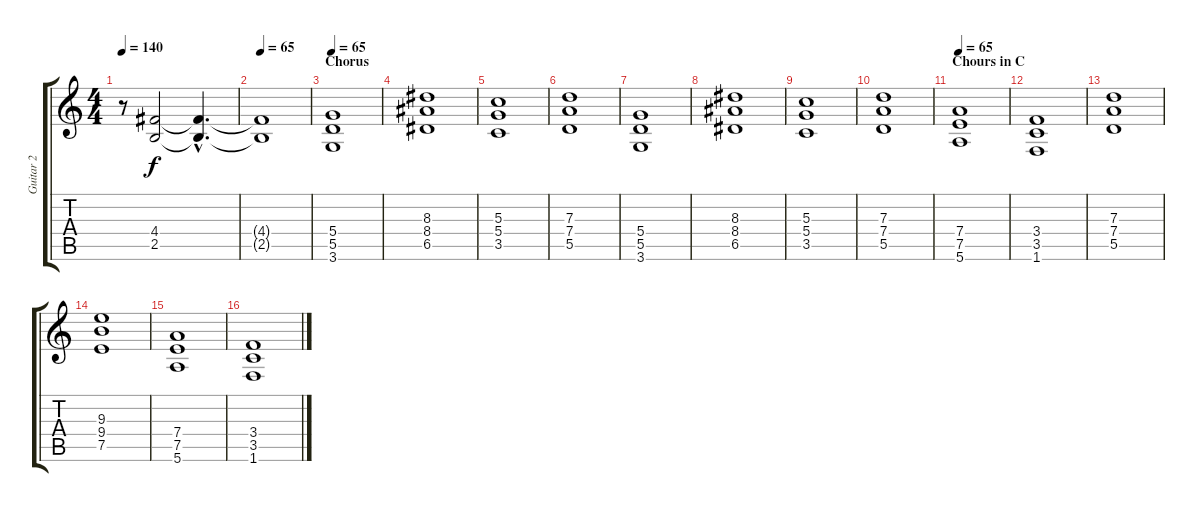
\track ("Guitar 2" "Guitar 2") {instrument distortionguitar}
\staff {score tabs}
\tuning (E4 B3 G3 D3 A2 E2) {hide}
\ts (4 4)
\tempo 140
\clef g2
\ks c
r.8{dy f} (4.4 2.5).2 (4.4{hac t} 2.5{hac t}).4{d} |
\tempo 65
(4.4{t} 2.5{t}).1 |
\section ("" "Chorus")
\tempo 65
(5.4 5.5 3.6).1 |
(8.3 8.4 6.5).1 |
(5.3 5.4 3.5).1 |
(7.3 7.4 5.5).1 |
(5.4 5.5 3.6).1 |
(8.3 8.4 6.5).1 |
(5.3 5.4 3.5).1 |
(7.3 7.4 5.5).1 |
\section ("" "Chours in C")
\tempo 65
(7.4 7.5 5.6).1 |
(3.4 3.5 1.6).1 |
(7.3 7.4 5.5).1 |
(9.3 9.4 7.5).1 |
(7.4 7.5 5.6).1 |
(3.4 3.5 1.6).1
